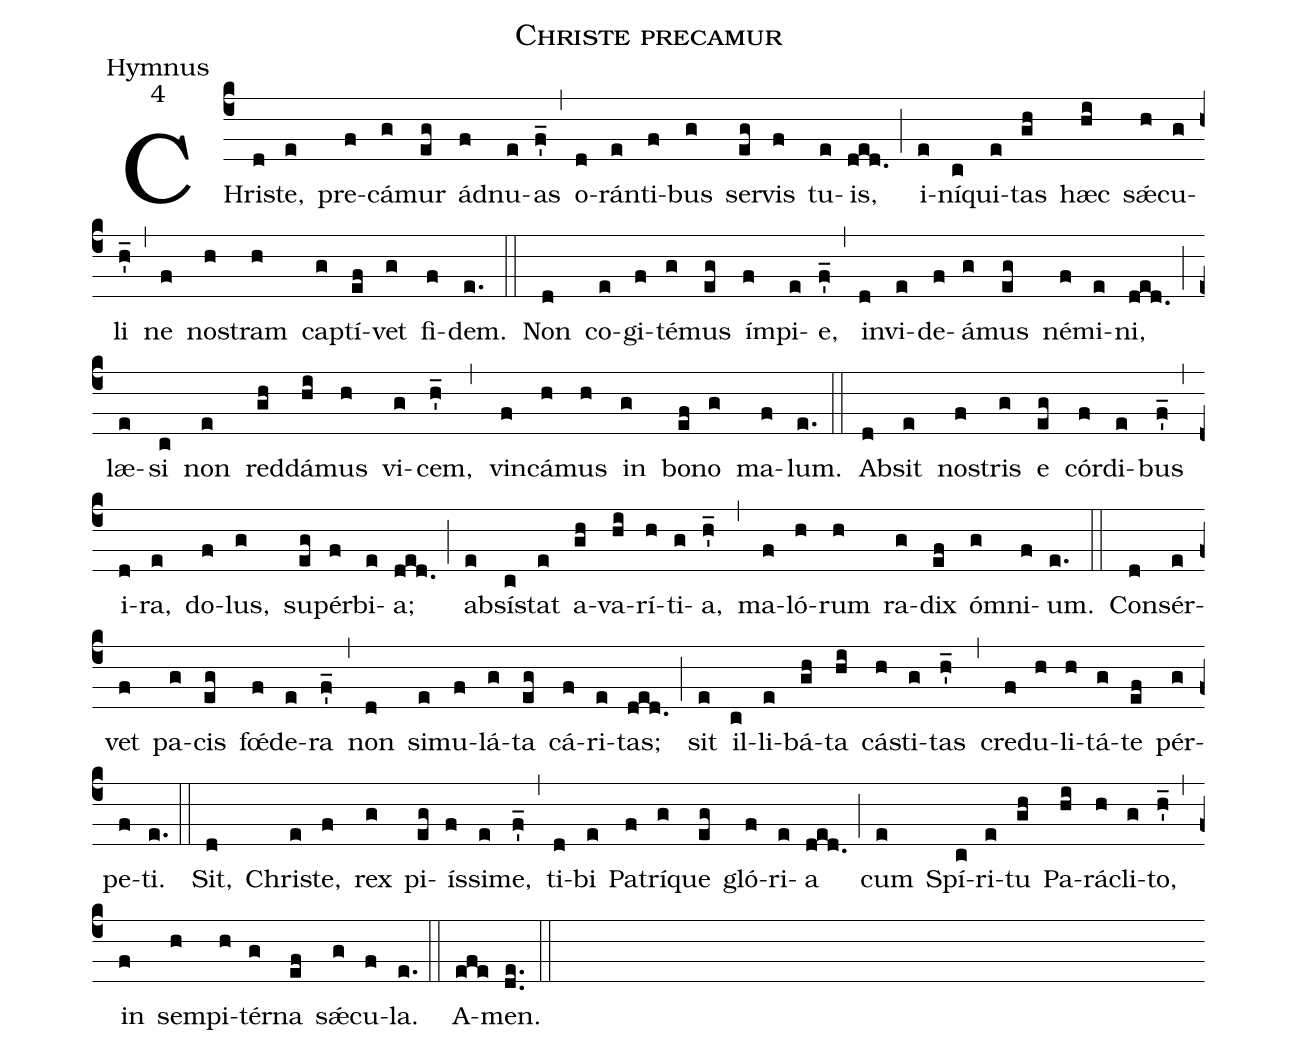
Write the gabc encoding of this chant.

name:Christe precamur;
office-part:Hymnus;
mode:4;
%%
(c4)
CHri(d)ste,(e) pre(f)cá(g)mur(eg) ád(f)nu(e)as(f'_) (,)
o(d)rán(e)ti(f)bus(g) ser(eg)vis(f) tu(e)is,(ded.) (;)
i(e)ní(c)qui(e)tas(gh) hæc(hi) sǽ(h)cu(g)li(h'_) (,)
ne(f) no(h)stram(h) cap(g)tí(ef)vet(g) fi(f)dem.(e.) (::)

Non(d) co(e)gi(f)té(g)mus(eg) ím(f)pi(e)e,(f'_) (,)
in(d)vi(e)de(f)á(g)mus(eg) né(f)mi(e)ni,(ded.) (;)
læ(e)si(c) non(e) red(gh)dá(hi)mus(h) vi(g)cem,(h'_) (,)
vin(f)cá(h)mus(h) in(g) bo(ef)no(g) ma(f)lum.(e.) (::)

Ab(d)sit(e) no(f)stris(g) e(eg) cór(f)di(e)bus(f'_) (,)
i(d)ra,(e) do(f)lus,(g) su(eg)pér(f)bi(e)a;(ded.) (;)
ab(e)sí(c)stat(e) a(gh)va(hi)rí(h)ti(g)a,(h'_) (,)
ma(f)ló(h)rum(h) ra(g)dix(ef) óm(g)ni(f)um.(e.) (::)

Con(d)sér(e)vet(f) pa(g)cis(eg) fœ́(f)de(e)ra(f'_) (,)
non(d) si(e)mu(f)lá(g)ta(eg) cá(f)ri(e)tas;(ded.) (;)
sit(e) il(c)li(e)bá(gh)ta(hi) cá(h)sti(g)tas(h'_) (,)
cre(f)du(h)li(h)tá(g)te(ef) pér(g)pe(f)ti.(e.) (::)

Sit,(d) Chri(e)ste,(f) rex(g) pi(eg)ís(f)si(e)me,(f'_) (,)
ti(d)bi(e) Pa(f)trí(g)que(eg) gló(f)ri(e)a(ded.) (;)
cum(e) Spí(c)ri(e)tu(gh) Pa(hi)rá(h)cli(g)to,(h'_) (,)
in(f) sem(h)pi(h)tér(g)na(ef) sǽ(g)cu(f)la.(e.) (::)

A(efe)men.(de..) (::)
